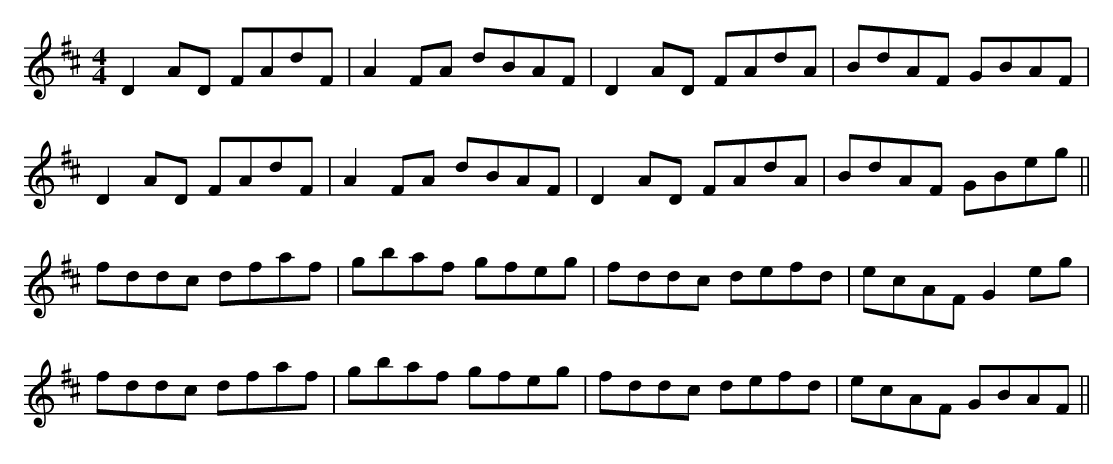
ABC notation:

X:1
M:4/4
K:D
D2AD FAdF|A2FA dBAF|D2AD FAdA|BdAF GBAF|
D2AD FAdF|A2FA dBAF|D2AD FAdA|BdAF GBeg||
fddc dfaf|gbaf gfeg|fddc defd|ecAF G2eg|
fddc dfaf|gbaf gfeg|fddc defd|ecAF GBAF||
